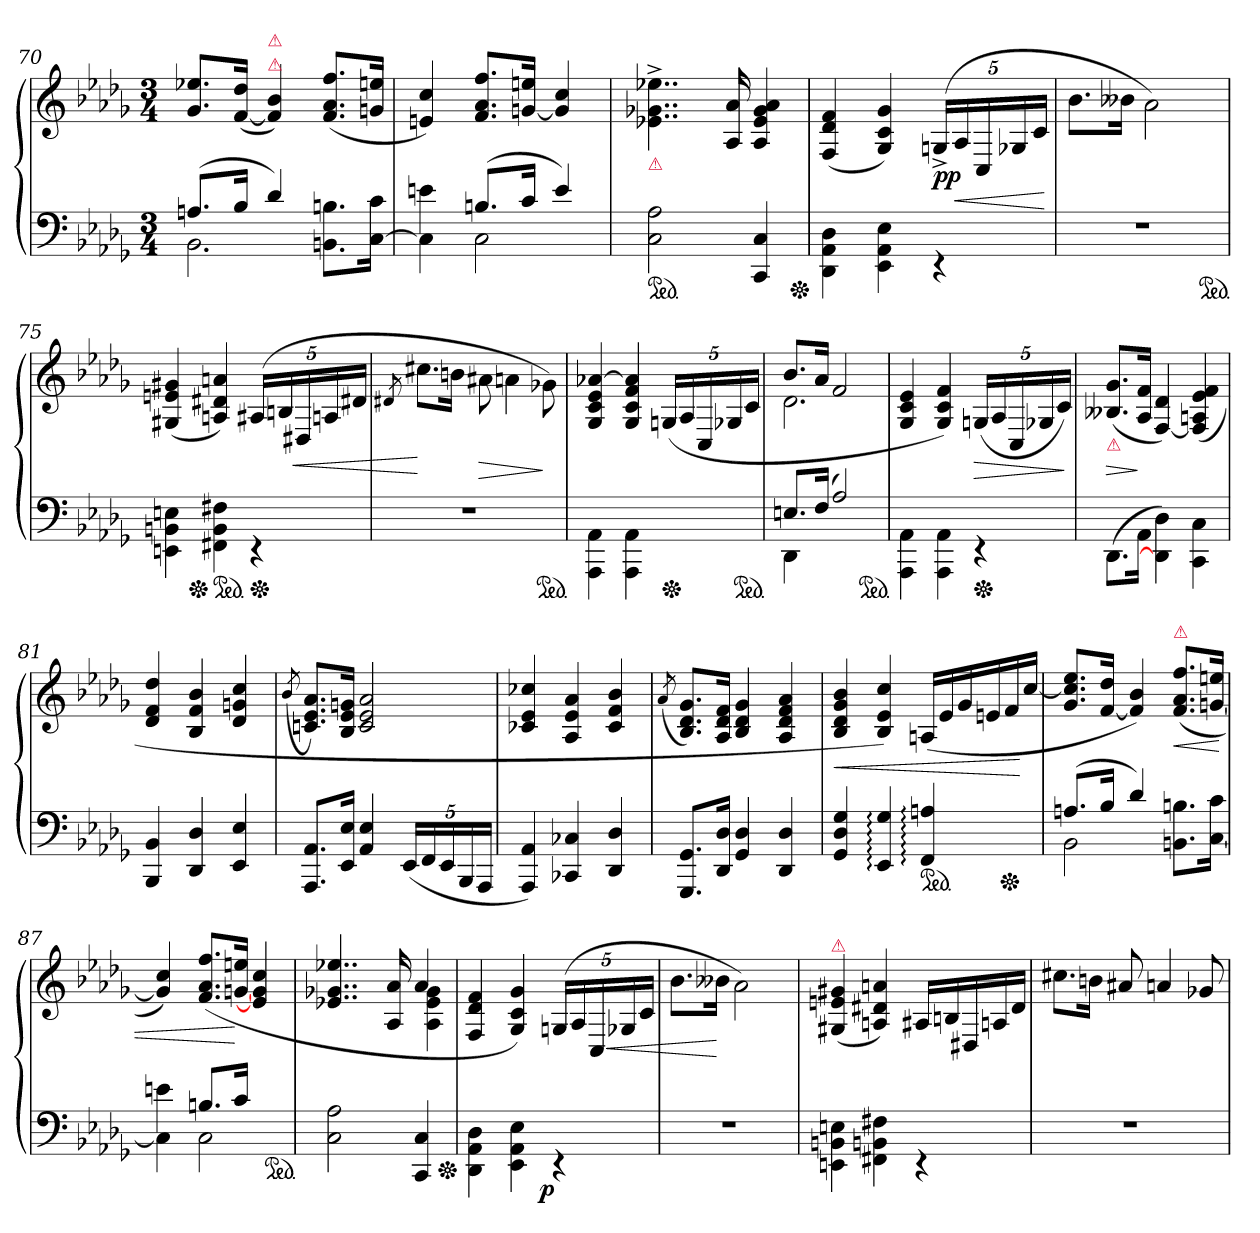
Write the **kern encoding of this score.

**kern	**kern	**dynam
*part1	*part1	*part1
*staff2	*staff1	*staff1/2
*clefF4	*clefG2	*
*k[b-e-a-d-g-]	*k[b-e-a-d-g-]	*
*M3/4	*M3/4	*
=70	=70	=70
*^	*	*
(<8.AnL	2.BB-	8.g-/ 8.ee-X/L	.
16B-Jk	.	(>[16f 16dd-Jk	.
!	!	!LO:TX:a:color=crimson:t=⚠	!
!	!	!LO:TX:a:color=crimson:t=⚠	!
4d-)	.	4f] 4b-)	.
8.BBn\ 8.Bn\L	.	(>8.f/ 8.a-/ 8.ff/L	.
[16C 16cJk	.	16gn 16eenJk	.
=71	=71	=71	=71
4en\	4C\]	4en 4cc)	.
(<8.BnL	2C	8.f/ 8.a-/ 8.ff/L	.
16cJk	.	[16gn 16eenJk	.
4e/)	.	4g] 4cc	.
*v	*v	*	*
=72	=72	=72
!	!LO:TX:b:color=crimson:t=⚠	!
*ped	*	*
2C 2A-	4..e-X^<\ 4..g-X^<\ 4..ee-X^<\	.
.	16A- 16a-	.
4CC 4C	4A- 4e- 4g- 4a-	.
*Xped	*	*
=73	=73	=73
4DD-\ 4AA-\ 4D-\	(>4F/ 4d-/ 4f/	.
4EE-\ 4AA-\ 4E-\	4G-/ 4c/ 4g-/)	.
!	!	!LO:DY:b
!	!	!LO:DY:n=1:b
4rEE	(>20Gn^>/LL	p p
!	!	!LO:HP:b
.	20A-/	<
.	20C/	.
.	20G-X/	.
.	20c/JJ	.
.	.	[
=74	=74	=74
2.rF	8.b-L	.
.	16b--XJk	.
.	2a-\)	.
*ped	*	*
=75	=75	=75
!	!LO:TX:a:color=crimson:t=⚠	!
*	*^	*
4EEn\ 4BBn\ 4En\	(>4G#X 4en 4g#X	8ryy	.
*Xped	*	*	*
.	.	2ryy	.
*ped	*	*	*
4FF#X\ 4BB\ 4F#X\	4An/ 4d#X/ 4an/)	.	.
*Xped	*	*	*
4rEE	(>20A#X/LL	.	.
.	20Bn/	.	.
!	!	!	!LO:HP:b
.	20D#X	.	<
.	.	8ryy	.
.	20An/	.	.
.	20d#XJJ	.	.
*	*v	*v	*
=76	=76	=76
.	8qd#X/	.
2.rF	8.cc#XL	[
.	16bnJk	.
!	!	!LO:HP:b
.	8a#X\	>
.	4an\	.
.	8g-X\)	]
*ped	*	*
=77	=77	=77
4AAA-\ 4AA-\	4G-/ 4c/ 4e-/ [4a-X/	.
4AAA-\ 4AA-\	4G-/ 4c/ 4f/ 4a-]/	.
*Xped	*	*
4ryy	(>20Gn/LL	.
.	20A-/	.
.	20C/	.
.	20G-X	.
.	20c/JJ	.
*ped	*	*
=78	=78	=78
*^	*^	*
8.EnL	4DD-	8.b-L	2.d-	.
(<16FJk	.	16a-Jk	.	.
2A-/)	2ryy	2f	.	.
*	*	*v	*v	*
*ped	*	*	*
*v	*v	*	*
=79	=79	=79
4AAA-\ 4AA-\	4G-/ 4c/ 4e-/	.
4AAA-\ 4AA-\	4G-/ 4c/ 4f/)	.
!	!	!LO:HP:b
*Xped	*	*
4rEE	(<20Gn/LL	>
.	20A-/	.
.	20C/	.
.	20G-X/	.
.	20c/JJ)	.
.	.	]
=80	=80	=80
!	!LO:TX:b:color=crimson:t=⚠	!
!	!	!LO:HP:b
(8.DD-\L	(>8.B--X/ 8.g-/L	>
16AA-\Jk	16A-/ 16f/Jk	]
4DD-]\ 4D-\)	[4F/ 4d-/)	.
4CC\ 4C\	(>4F]/ 4An/ 4e-/ 4f/	.
=81	=81	=81
4BBB- 4BB-	4d- 4f 4dd-	.
4DD- 4D-	4B- 4f 4b-	.
4EE- 4E-	4d- 4gn 4cc	.
=82	=82	=82
.	(8qb-/	.
8.AAA- 8.AA-L	8.cn 8.e- 8.a-L)	.
16EE- 16E-Jk	16B- 16e- 16gnJk	.
4AA- 4E-	2c 2e- 2a-	.
(<20EE-LL	.	.
20FF	.	.
20EE-	.	.
20BBB-	.	.
20AAA-JJ	.	.
=83	=83	=83
4AAA- 4AA-)	4c-X 4e- 4cc-X	.
4CC-X 4C-X	4A- 4e- 4a-	.
4DD- 4D-	4c- 4f 4b-	.
=84	=84	=84
.	(8qa-/	.
8.GGG- 8.GG-L	8.B- 8.d- 8.g-L)	.
16DD- 16D-Jk	16A- 16d- 16fJk	.
4GG- 4D-	4B- 4d- 4g-	.
4DD- 4D-	4A- 4d- 4f 4a-	.
=85	=85	=85
!	!	!LO:HP:b
4GG- 4D- 4G-	4B- 4d- 4g- 4b-	<
4EE-: 4G-:	4B- 4e- 4cc)	.
*	*Xtuplet	*
*ped	*	*
4FF: 4An:	(>24AnLL	.
.	24e-	.
.	24g-	.
.	24en	.
*Xped	*	*
.	24f	.
.	[24ccJJ	[
=86	=86	=86
*^	*	*
(<8.AnL	2BB-	8.g-/ 8.cc]/ 8.ee-/L	.
16B-Jk	.	[16f 16dd-Jk	.
4d-)	.	4f] 4b-)	.
!	!	!LO:TX:a:color=crimson:t=⚠	!
!	!	!	!LO:HP:b
4ryy	8.BBn 8.BnL	(>8.f/ 8.a-/ 8.ff/L	<
.	[16C 16cJk	[16gn 16eenJk	.
=87	=87	=87	=87
4en\	4C\]	4gn] 4cc)	.
8.BnL	2C	(>8.f/ 8.a-/ 8.ff/L	.
16cJk	.	[>16gn 16eenJk	[
4ryy	.	4e]/ 4g/ 4cc/	.
*v	*v	*	*
*ped	*	*
=88	=88	=88
*	*^	*
2C 2A-	4..e-X 4..g-X 4..ee-X	2ryy	.
.	16A- 16a-	.	.
4CC 4C	4a-	4A- 4e- 4g-	.
*Xped	*	*	*
*	*v	*v	*
=89	=89	=89
4DD-\ 4AA-\ 4D-\	4F/ 4d-/ 4f/	.
4EE-\ 4AA-\ 4E-\	4G-/ 4c/ 4g-/)	.
*	*tuplet	*
!	!	!LO:DY:b=2:rj
4rEE	(>20Gn/LL	p
.	20A-/	.
.	20C/	.
!	!	!LO:HP:b
.	20G-X	<
.	20c/JJ	.
=90	=90	=90
2.rF	8.b-L	.
.	16b--XJk	[
.	2a-\)	.
=91	=91	=91
!	!LO:TX:a:color=crimson:t=⚠	!
4EEn\ 4BBn\ 4En\	(>4G#X 4en 4g#X	.
4FF#X\ 4BBn\ 4F#X\	4An/ 4d#X/ 4an/)	.
*	*Xtuplet	*
4rEE	20A#XLL	.
.	20Bn/	.
.	20D#X	.
.	20An/	.
.	20d#JJ	.
=92	=92	=92
2.rF	8.cc#XL	.
.	16bnJk	.
.	8a#X	.
.	4an	.
.	8g-X	.
=	=	=
*-	*-	*-
